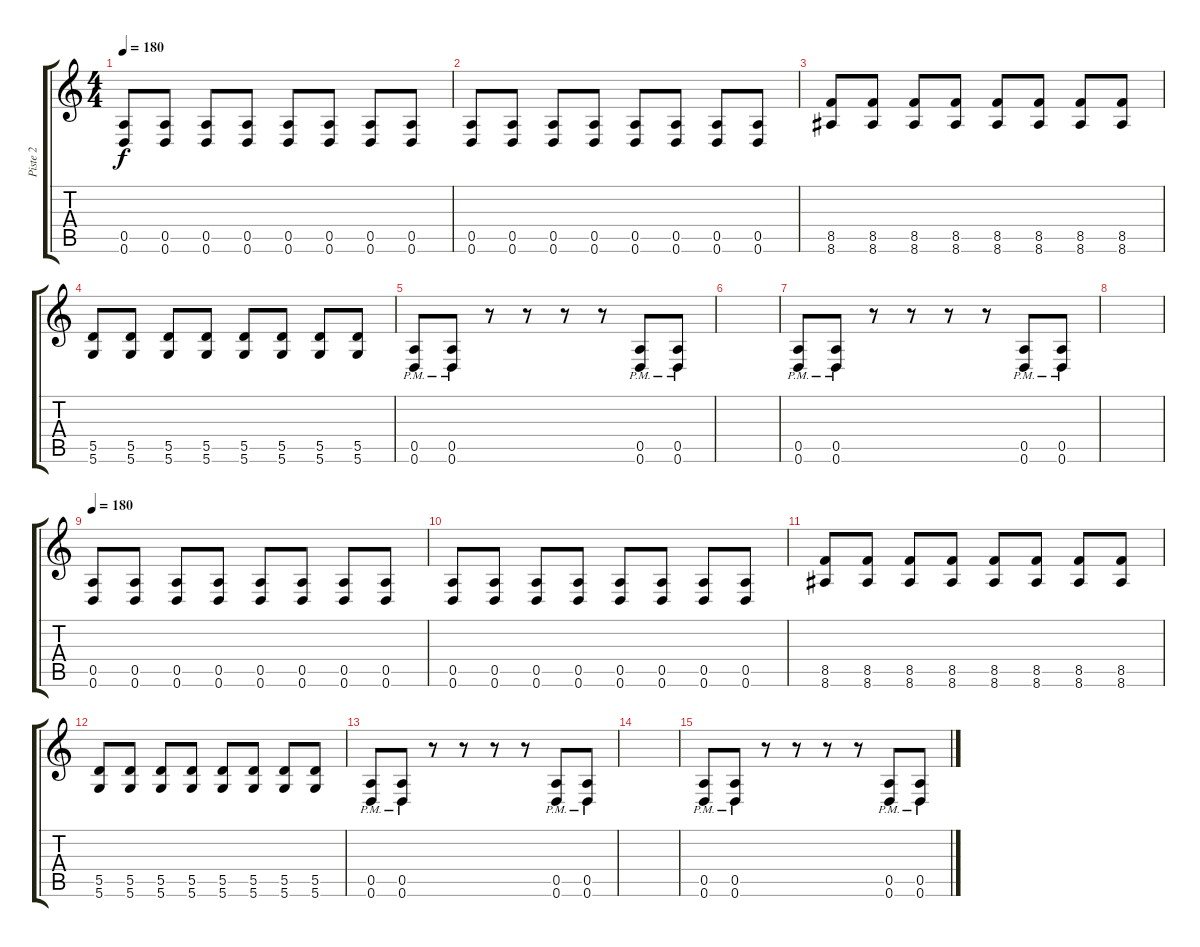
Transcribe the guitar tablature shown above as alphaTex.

\track ("Piste 2" "Piste 2") {instrument distortionguitar}
\staff {score tabs}
\tuning (E4 B3 G3 D3 A2 D2) {hide}
\ts (4 4)
\tempo 180
\clef g2
\ks c
(0.5 0.6).8{dy f} (0.5 0.6).8 (0.5 0.6).8 (0.5 0.6).8 (0.5 0.6).8 (0.5 0.6).8 (0.5 0.6).8 (0.5 0.6).8 |
(0.5 0.6).8 (0.5 0.6).8 (0.5 0.6).8 (0.5 0.6).8 (0.5 0.6).8 (0.5 0.6).8 (0.5 0.6).8 (0.5 0.6).8 |
(8.5 8.6).8 (8.5 8.6).8 (8.5 8.6).8 (8.5 8.6).8 (8.5 8.6).8 (8.5 8.6).8 (8.5 8.6).8 (8.5 8.6).8 |
(5.5 5.6).8 (5.5 5.6).8 (5.5 5.6).8 (5.5 5.6).8 (5.5 5.6).8 (5.5 5.6).8 (5.5 5.6).8 (5.5 5.6).8 |
(0.5{pm} 0.6{pm}).8 (0.5{pm} 0.6{pm}).8 r.8 r.8 r.8 r.8 (0.5{pm} 0.6{pm}).8 (0.5{pm} 0.6{pm}).8 |
|
(0.5{pm} 0.6{pm}).8 (0.5{pm} 0.6{pm}).8 r.8 r.8 r.8 r.8 (0.5{pm} 0.6{pm}).8 (0.5{pm} 0.6{pm}).8 |
|
\tempo 180
(0.5 0.6).8 (0.5 0.6).8 (0.5 0.6).8 (0.5 0.6).8 (0.5 0.6).8 (0.5 0.6).8 (0.5 0.6).8 (0.5 0.6).8 |
(0.5 0.6).8 (0.5 0.6).8 (0.5 0.6).8 (0.5 0.6).8 (0.5 0.6).8 (0.5 0.6).8 (0.5 0.6).8 (0.5 0.6).8 |
(8.5 8.6).8 (8.5 8.6).8 (8.5 8.6).8 (8.5 8.6).8 (8.5 8.6).8 (8.5 8.6).8 (8.5 8.6).8 (8.5 8.6).8 |
(5.5 5.6).8 (5.5 5.6).8 (5.5 5.6).8 (5.5 5.6).8 (5.5 5.6).8 (5.5 5.6).8 (5.5 5.6).8 (5.5 5.6).8 |
(0.5{pm} 0.6{pm}).8 (0.5{pm} 0.6{pm}).8 r.8 r.8 r.8 r.8 (0.5{pm} 0.6{pm}).8 (0.5{pm} 0.6{pm}).8 |
|
(0.5{pm} 0.6{pm}).8 (0.5{pm} 0.6{pm}).8 r.8 r.8 r.8 r.8 (0.5{pm} 0.6{pm}).8 (0.5{pm} 0.6{pm}).8
